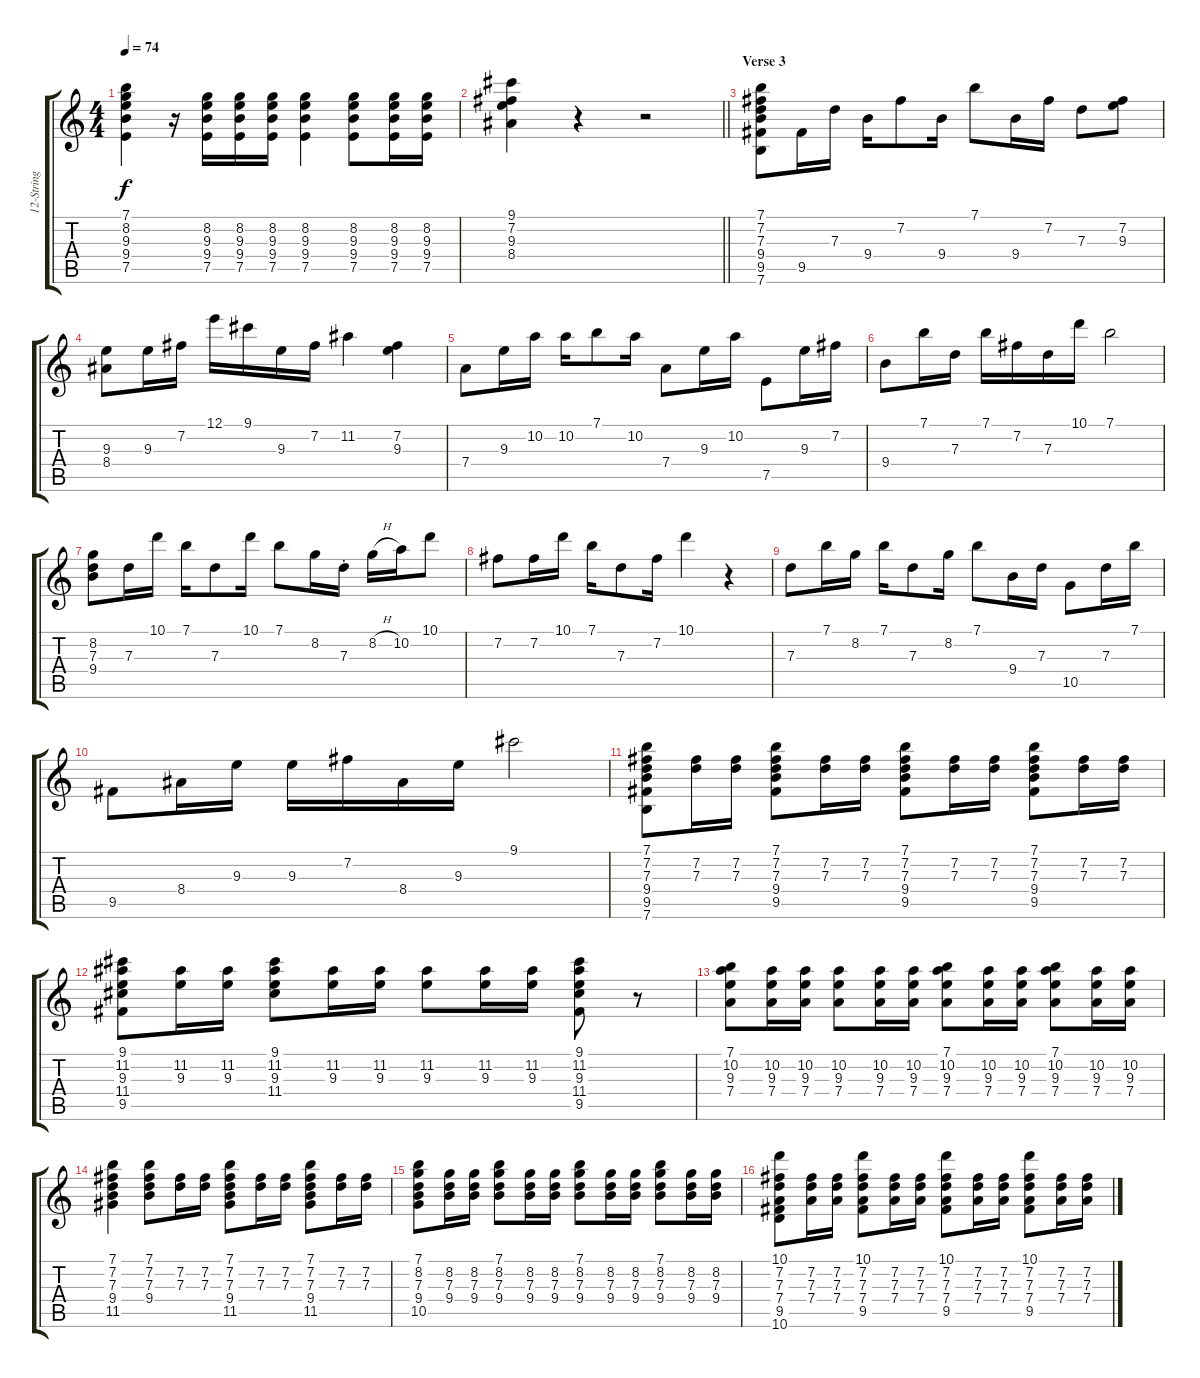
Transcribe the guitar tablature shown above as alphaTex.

\track ("12-String Acoustic" "12-String ") {instrument acousticguitarsteel}
\staff {score tabs}
\tuning (E4 B3 G3 D3 A2 E2) {hide}
\ts (4 4)
\tempo 74
\clef g2
\ks c
(7.1 8.2 9.3 9.4 7.5).4{dy f} r.16 (8.2 9.3 9.4 7.5).16 (8.2 9.3 9.4 7.5).16 (8.2 9.3 9.4 7.5).16 (8.2 9.3 9.4 7.5).4 (8.2 9.3 9.4 7.5).8 (8.2 9.3 9.4 7.5).16 (8.2 9.3 9.4 7.5).16 |
\barLineRight lightlight
(9.1 7.2 9.3 8.4).4 r.4 r.2 |
\section ("" "Verse 3")
(7.1 7.2 7.3 9.4 9.5 7.6).8{volume 16} 9.5.16 7.3.16 9.4.16 7.2.8 9.4.16 7.1.8 9.4.16 7.2.16 7.3.8 (7.2 9.3).8 |
(9.3 8.4).8 9.3.16 7.2.16 12.1.16 9.1.16 9.3.16 7.2.16 11.2.4 (7.2 9.3).4 |
7.4.8 9.3.16 10.2.16 10.2.16 7.1.8 10.2.16 7.4.8 9.3.16 10.2.16 7.5.8 9.3.16 7.2.16 |
9.4.8 7.1.16 7.3.16 7.1.16 7.2.16 7.3.16 10.1.16 7.1.2 |
(8.2 7.3 9.4).8 7.3.16 10.1.16 7.1.16 7.3.8 10.1.16 7.1.8 8.2.16 7.3{st}.16 8.2{h}.16 10.2.16 10.1.8 |
7.2.8 7.2.16 10.1.16 7.1.16 7.3.8 7.2.16 10.1.4 r.4 |
7.3.8 7.1.16 8.2.16 7.1.16 7.3.8 8.2.16 7.1.8 9.4.16 7.3.16 10.5.8 7.3.16 7.1.16 |
9.5.8 8.4.16 9.3.16 9.3.16 7.2.16 8.4.16 9.3.16 9.1.2 |
(7.1 7.2 7.3 9.4 9.5 7.6).8{volume 10} (7.2 7.3).16 (7.2 7.3).16 (7.1 7.2 7.3 9.4 9.5).8 (7.2 7.3).16 (7.2 7.3).16 (7.1 7.2 7.3 9.4 9.5).8 (7.2 7.3).16 (7.2 7.3).16 (7.1 7.2 7.3 9.4 9.5).8 (7.2 7.3).16 (7.2 7.3).16 |
(9.1 11.2 9.3 11.4 9.5).8 (11.2 9.3).16 (11.2 9.3).16 (9.1 11.2 9.3 11.4).8 (11.2 9.3).16 (11.2 9.3).16 (11.2 9.3).8 (11.2 9.3).16 (11.2 9.3).16 (9.1 11.2 9.3 11.4 9.5).8 r.8 |
(7.1 10.2 9.3 7.4).8 (10.2 9.3 7.4).16 (10.2 9.3 7.4).16 (10.2 9.3 7.4).8 (10.2 9.3 7.4).16 (10.2 9.3 7.4).16 (7.1 10.2 9.3 7.4).8 (10.2 9.3 7.4).16 (10.2 9.3 7.4).16 (7.1 10.2 9.3 7.4).8 (10.2 9.3 7.4).16 (10.2 9.3 7.4).16 |
(7.1 7.2 7.3 9.4 11.5).4 (7.1 7.2 7.3 9.4).8 (7.2 7.3).16 (7.2 7.3).16 (7.1 7.2 7.3 9.4 11.5).8 (7.2 7.3).16 (7.2 7.3).16 (7.1 7.2 7.3 9.4 11.5).8 (7.2 7.3).16 (7.2 7.3).16 |
(7.1 8.2 7.3 9.4 10.5).8 (8.2 7.3 9.4).16 (8.2 7.3 9.4).16 (7.1 8.2 7.3 9.4).8 (8.2 7.3 9.4).16 (8.2 7.3 9.4).16 (7.1 8.2 7.3 9.4).8 (8.2 7.3 9.4).16 (8.2 7.3 9.4).16 (7.1 8.2 7.3 9.4).8 (8.2 7.3 9.4).16 (8.2 7.3 9.4).16 |
(10.1 7.2 7.3 7.4 9.5 10.6).8 (7.2 7.3 7.4).16 (7.2 7.3 7.4).16 (10.1 7.2 7.3 7.4 9.5).8 (7.2 7.3 7.4).16 (7.2 7.3 7.4).16 (10.1 7.2 7.3 7.4 9.5).8 (7.2 7.3 7.4).16 (7.2 7.3 7.4).16 (10.1 7.2 7.3 7.4 9.5).8 (7.2 7.3 7.4).16 (7.2 7.3 7.4).16
